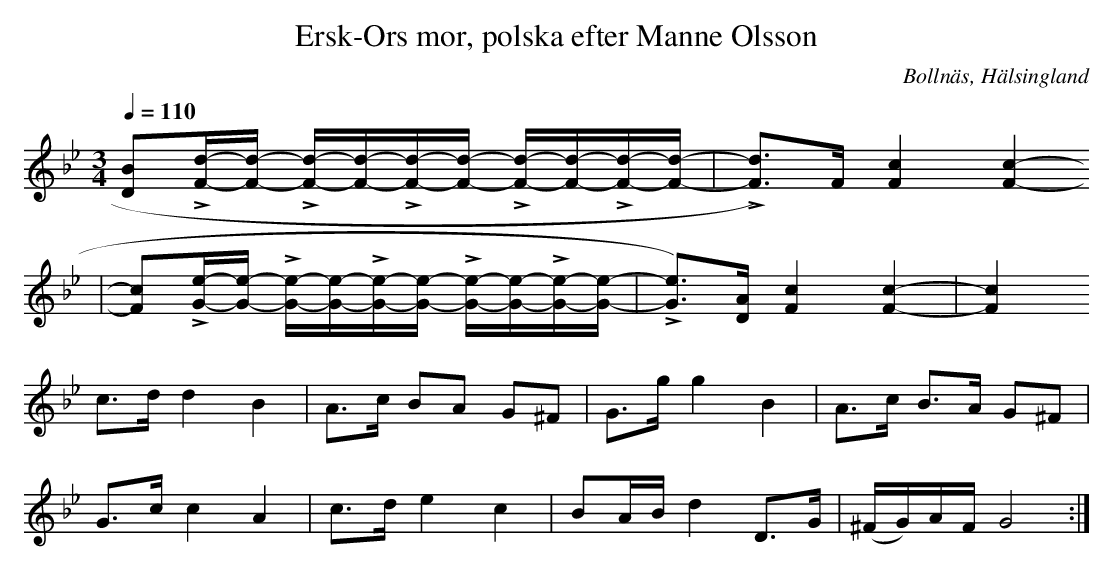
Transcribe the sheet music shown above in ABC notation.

X:1
T: Ersk-Ors mor, polska efter Manne Olsson
O:Bollnäs, Hälsingland
M:3/4
L:1/8
Q:1/4=110
K:Gm
[D B]L[F/d/]-[F/d/] - L[F/d/]-[F/d/]-L[F/d/]-[F/d/] - L[F/d/]-[F/d/]-L[F/d/]-[F/d/]-| L[F d])>F [-F2 c2] [F2 c2]-
|[F c]L[G/e/]-[G/e/] - L[G/e/]-[G/e/]-L[G/e/]-[G/e/] - L[G/e/]-[G/e/]-L[G/e/]-[G/e/]-| L[Ge])>[D A] [-F2 c2] [F2 c2]-|[F2 c2]
c>d    d2       B2           | A>c    BA       G^F       | G>g    g2 B2     | A>c         B>A G^F  |
G>c    c2       A2           | c>d    e2       c2        | BA/B/  d2 D>G   | (^F/G/)A/F/ G4      :|
